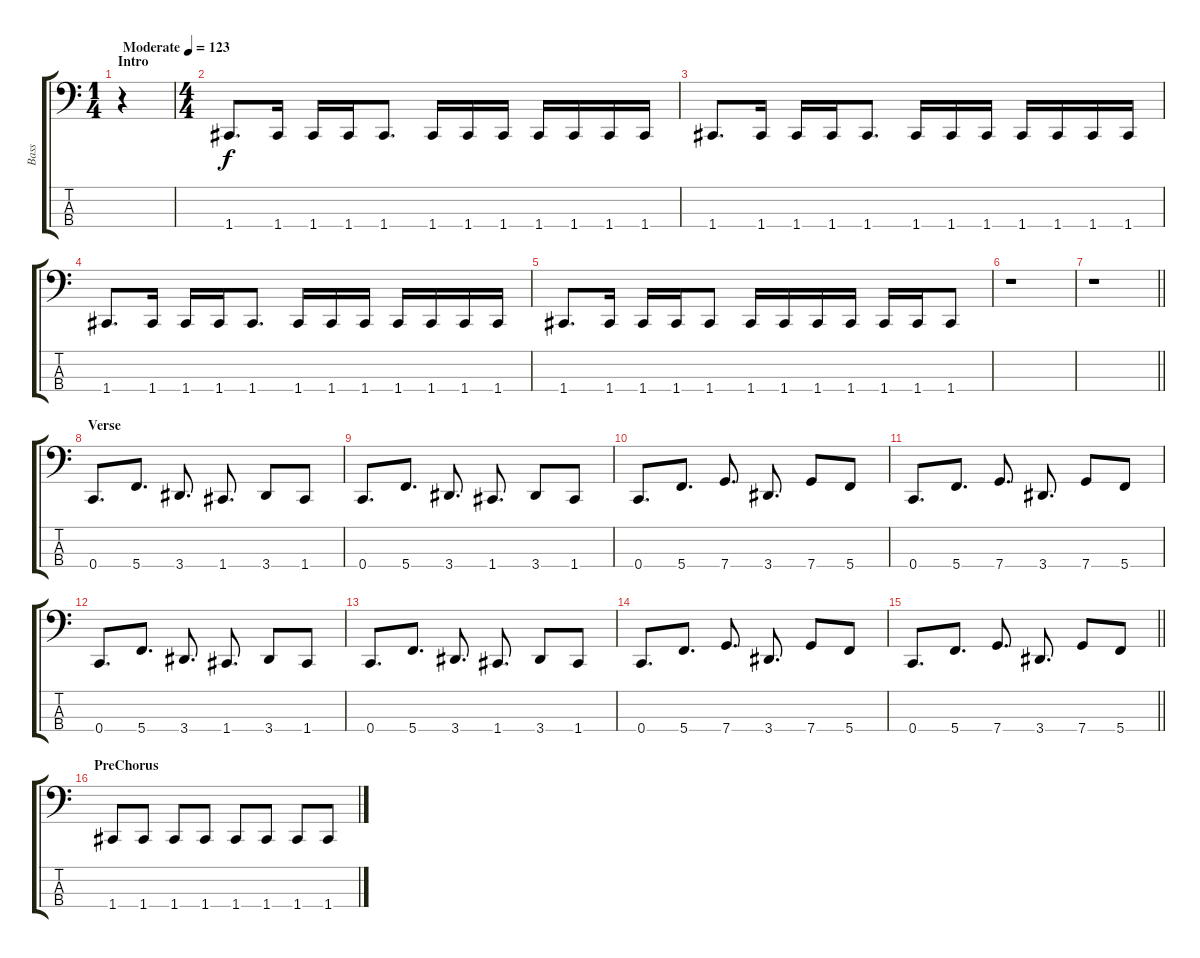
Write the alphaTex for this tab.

\track ("Bass" "Bass") {instrument electricbassfinger}
\staff {score tabs}
\tuning (F2 C2 G1 C1) {hide}
\ts (1 4)
\section ("" "Intro")
\tempo (123 "Moderate")
\clef f4
\ks c
r.4{dy f instrument electricbassfinger} |
\ts (4 4)
1.4.8{d} 1.4.16 1.4.16 1.4.16 1.4.8{d} 1.4.16 1.4.16 1.4.16 1.4.16 1.4.16 1.4.16 1.4.16 |
1.4.8{d} 1.4.16 1.4.16 1.4.16 1.4.8{d} 1.4.16 1.4.16 1.4.16 1.4.16 1.4.16 1.4.16 1.4.16 |
1.4.8{d} 1.4.16 1.4.16 1.4.16 1.4.8{d} 1.4.16 1.4.16 1.4.16 1.4.16 1.4.16 1.4.16 1.4.16 |
1.4.8{d} 1.4.16 1.4.16 1.4.16 1.4.8 1.4.16 1.4.16 1.4.16 1.4.16 1.4.16 1.4.16 1.4.8 |
r.1 |
\barLineRight lightlight
r.1 |
\section ("" "Verse")
0.4.8{d} 5.4.8{d} 3.4.8{d} 1.4.8{d} 3.4.8 1.4.8 |
0.4.8{d} 5.4.8{d} 3.4.8{d} 1.4.8{d} 3.4.8 1.4.8 |
0.4.8{d} 5.4.8{d} 7.4.8{d} 3.4.8{d} 7.4.8 5.4.8 |
0.4.8{d} 5.4.8{d} 7.4.8{d} 3.4.8{d} 7.4.8 5.4.8 |
0.4.8{d} 5.4.8{d} 3.4.8{d} 1.4.8{d} 3.4.8 1.4.8 |
0.4.8{d} 5.4.8{d} 3.4.8{d} 1.4.8{d} 3.4.8 1.4.8 |
0.4.8{d} 5.4.8{d} 7.4.8{d} 3.4.8{d} 7.4.8 5.4.8 |
\barLineRight lightlight
0.4.8{d} 5.4.8{d} 7.4.8{d} 3.4.8{d} 7.4.8 5.4.8 |
\section ("" "PreChorus")
1.4.8 1.4.8 1.4.8 1.4.8 1.4.8 1.4.8 1.4.8 1.4.8
